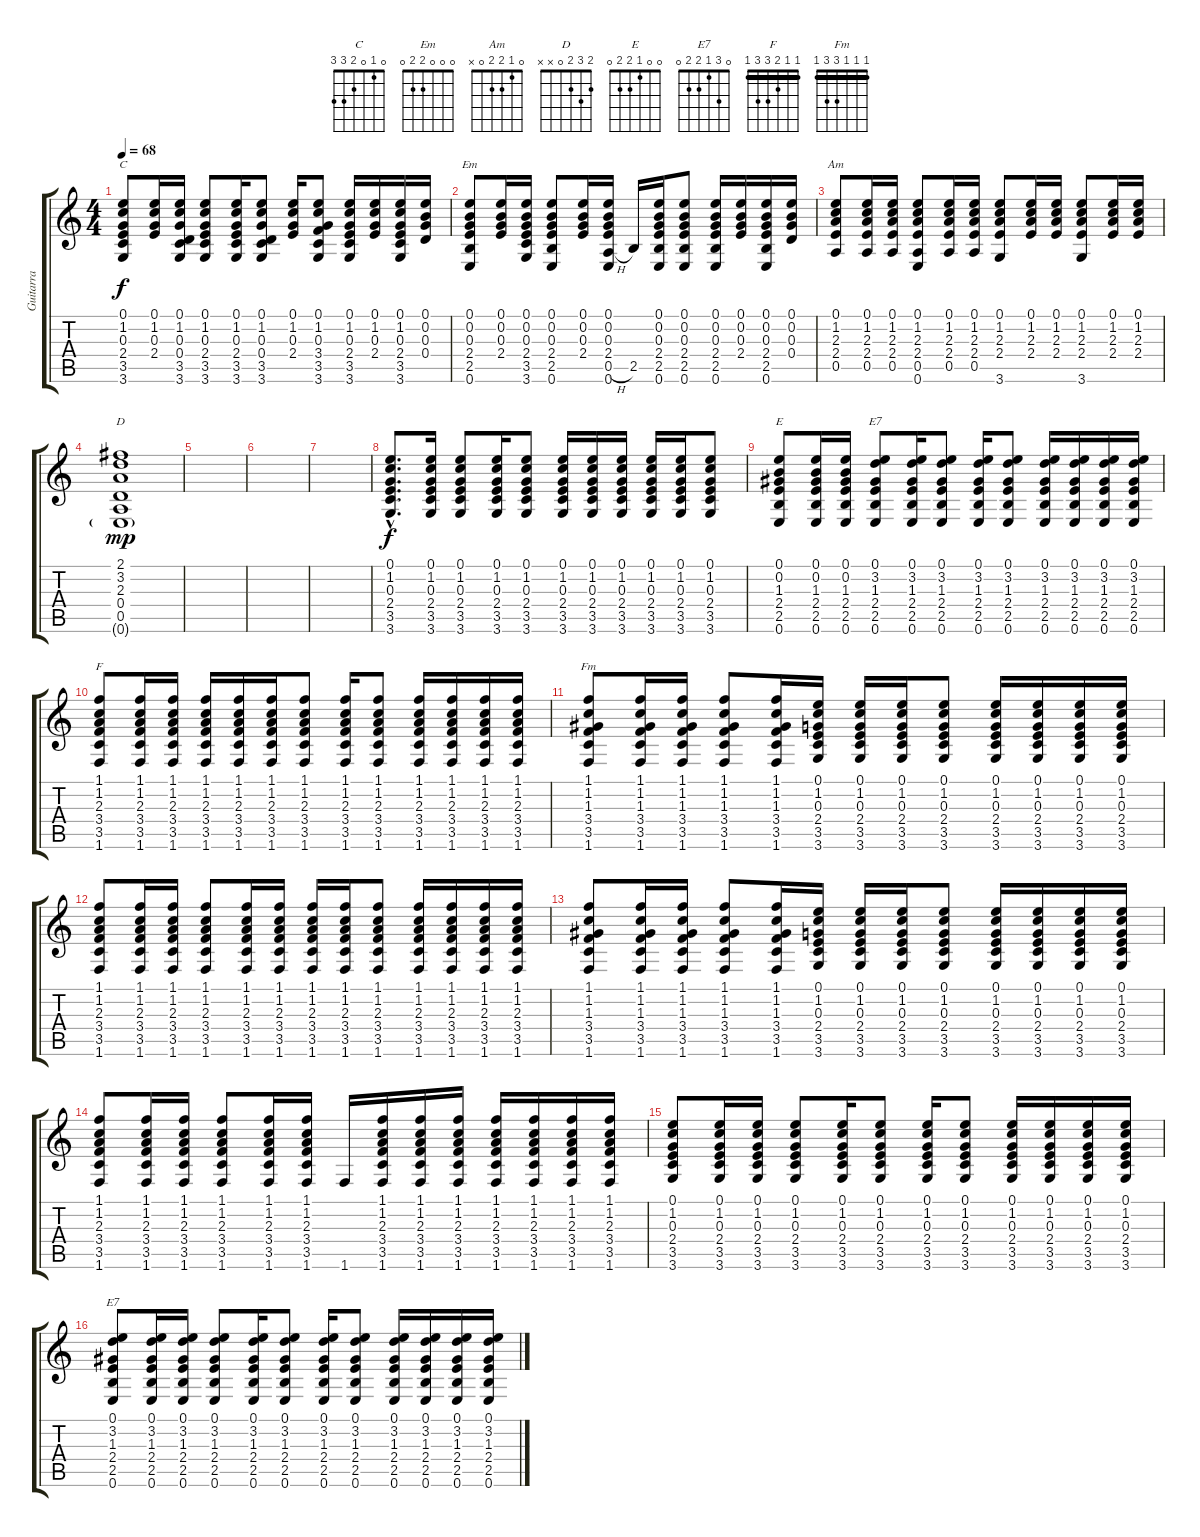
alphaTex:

\track ("Guitarra" "Guitarra") {instrument acousticguitarnylon}
\staff {score tabs}
\tuning (E4 B3 G3 D3 A2 E2) {hide}
\chord ("C" 0 1 0 2 3 3)
\chord ("Em" 0 0 0 2 2 0)
\chord ("Am" 0 1 2 2 0 x)
\chord ("D" 2 3 2 0 x x)
\chord ("E" 0 0 1 2 2 0)
\chord ("E7" 0 3 1 0 2 0)
\chord ("F" 1 1 2 3 3 1) {barre 1}
\chord ("Fm" 1 1 1 3 3 1) {barre 1}
\chord ("E7" 0 3 1 2 2 0)
\ts (4 4)
\tempo 68
\clef g2
\ks c
(0.1 1.2 0.3 2.4 3.5 3.6).8{ch "C" dy f} (0.1 1.2 0.3 2.4).16 (0.1 1.2 0.3 0.4 3.5 3.6).16 (0.1 1.2 0.3 2.4 3.5 3.6).8 (0.1 1.2 0.3 2.4 3.5 3.6).16 (0.1 1.2 0.3 0.4 3.5 3.6).8 (0.1 1.2 0.3 2.4).16 (0.1 1.2 0.3 3.4 3.5 3.6).8 (0.1 1.2 0.3 2.4 3.5 3.6).16 (0.1 1.2 0.3 2.4).16 (0.1 1.2 0.3 2.4 3.5 3.6).16 (0.1 0.2 0.3 0.4).16 |
(0.1 0.2 0.3 2.4 2.5 0.6).8{ch "Em"} (0.1 0.2 0.3 2.4).16 (0.1 0.2 0.3 2.4 3.5 3.6).16 (0.1 0.2 0.3 2.4 2.5 0.6).8 (0.1 0.2 0.3 2.4).16 (0.1 0.2 0.3 2.4 0.5{h} 0.6).16 2.5.16 (0.1 0.2 0.3 2.4 2.5 0.6).16 (0.1 0.2 0.3 2.4 2.5 0.6).8 (0.1 0.2 0.3 2.4 2.5 0.6).16 (0.1 0.2 0.3 2.4).16 (0.1 0.2 0.3 2.4 2.5 0.6).16 (0.1 0.2 0.3 0.4).16 |
(0.1 1.2 2.3 2.4 0.5).8{ch "Am"} (0.1 1.2 2.3 2.4 0.5).16 (0.1 1.2 2.3 2.4 0.5).16 (0.1 1.2 2.3 2.4 0.5 0.6).8 (0.1 1.2 2.3 2.4 0.5).16 (0.1 1.2 2.3 2.4 0.5).16 (0.1 1.2 2.3 2.4 3.6).8 (0.1 1.2 2.3 2.4).16 (0.1 1.2 2.3 2.4).16 (0.1 1.2 2.3 2.4 3.6).8 (0.1 1.2 2.3 2.4).16 (0.1 1.2 2.3 2.4).16 |
(2.1 3.2 2.3 0.4 0.5 0.6{g}).1{ch "D" dy mp} |
|
|
|
(0.1{hac} 1.2{hac} 0.3{hac} 2.4{hac} 3.5{hac} 3.6{hac}).8{d dy f} (0.1 1.2 0.3 2.4 3.5 3.6).16 (0.1 1.2 0.3 2.4 3.5 3.6).8 (0.1 1.2 0.3 2.4 3.5 3.6).16 (0.1 1.2 0.3 2.4 3.5 3.6).8 (0.1 1.2 0.3 2.4 3.5 3.6).16 (0.1 1.2 0.3 2.4 3.5 3.6).16 (0.1 1.2 0.3 2.4 3.5 3.6).16 (0.1 1.2 0.3 2.4 3.5 3.6).16 (0.1 1.2 0.3 2.4 3.5 3.6).16 (0.1 1.2 0.3 2.4 3.5 3.6).8 |
(0.1 0.2 1.3 2.4 2.5 0.6).8{ch "E"} (0.1 0.2 1.3 2.4 2.5 0.6).16 (0.1 0.2 1.3 2.4 2.5 0.6).16 (0.1 3.2 1.3 2.4 2.5 0.6).8{ch "E7"} (0.1 3.2 1.3 2.4 2.5 0.6).16 (0.1 3.2 1.3 2.4 2.5 0.6).8 (0.1 3.2 1.3 2.4 2.5 0.6).16 (0.1 3.2 1.3 2.4 2.5 0.6).8 (0.1 3.2 1.3 2.4 2.5 0.6).16 (0.1 3.2 1.3 2.4 2.5 0.6).16 (0.1 3.2 1.3 2.4 2.5 0.6).16 (0.1 3.2 1.3 2.4 2.5 0.6).16 |
(1.1 1.2 2.3 3.4 3.5 1.6).8{ch "F"} (1.1 1.2 2.3 3.4 3.5 1.6).16 (1.1 1.2 2.3 3.4 3.5 1.6).16 (1.1 1.2 2.3 3.4 3.5 1.6).16 (1.1 1.2 2.3 3.4 3.5 1.6).16 (1.1 1.2 2.3 3.4 3.5 1.6).16 (1.1 1.2 2.3 3.4 3.5 1.6).8 (1.1 1.2 2.3 3.4 3.5 1.6).16 (1.1 1.2 2.3 3.4 3.5 1.6).8 (1.1 1.2 2.3 3.4 3.5 1.6).16 (1.1 1.2 2.3 3.4 3.5 1.6).16 (1.1 1.2 2.3 3.4 3.5 1.6).16 (1.1 1.2 2.3 3.4 3.5 1.6).16 |
(1.1 1.2 1.3 3.4 3.5 1.6).8{ch "Fm"} (1.1 1.2 1.3 3.4 3.5 1.6).16 (1.1 1.2 1.3 3.4 3.5 1.6).16 (1.1 1.2 1.3 3.4 3.5 1.6).8 (1.1 1.2 1.3 3.4 3.5 1.6).16 (0.1 1.2 0.3 2.4 3.5 3.6).16 (0.1 1.2 0.3 2.4 3.5 3.6).16 (0.1 1.2 0.3 2.4 3.5 3.6).16 (0.1 1.2 0.3 2.4 3.5 3.6).8 (0.1 1.2 0.3 2.4 3.5 3.6).16 (0.1 1.2 0.3 2.4 3.5 3.6).16 (0.1 1.2 0.3 2.4 3.5 3.6).16 (0.1 1.2 0.3 2.4 3.5 3.6).16 |
(1.1 1.2 2.3 3.4 3.5 1.6).8 (1.1 1.2 2.3 3.4 3.5 1.6).16 (1.1 1.2 2.3 3.4 3.5 1.6).16 (1.1 1.2 2.3 3.4 3.5 1.6).8 (1.1 1.2 2.3 3.4 3.5 1.6).16 (1.1 1.2 2.3 3.4 3.5 1.6).16 (1.1 1.2 2.3 3.4 3.5 1.6).16 (1.1 1.2 2.3 3.4 3.5 1.6).16 (1.1 1.2 2.3 3.4 3.5 1.6).8 (1.1 1.2 2.3 3.4 3.5 1.6).16 (1.1 1.2 2.3 3.4 3.5 1.6).16 (1.1 1.2 2.3 3.4 3.5 1.6).16 (1.1 1.2 2.3 3.4 3.5 1.6).16 |
(1.1 1.2 1.3 3.4 3.5 1.6).8 (1.1 1.2 1.3 3.4 3.5 1.6).16 (1.1 1.2 1.3 3.4 3.5 1.6).16 (1.1 1.2 1.3 3.4 3.5 1.6).8 (1.1 1.2 1.3 3.4 3.5 1.6).16 (0.1 1.2 0.3 2.4 3.5 3.6).16 (0.1 1.2 0.3 2.4 3.5 3.6).16 (0.1 1.2 0.3 2.4 3.5 3.6).16 (0.1 1.2 0.3 2.4 3.5 3.6).8 (0.1 1.2 0.3 2.4 3.5 3.6).16 (0.1 1.2 0.3 2.4 3.5 3.6).16 (0.1 1.2 0.3 2.4 3.5 3.6).16 (0.1 1.2 0.3 2.4 3.5 3.6).16 |
(1.1 1.2 2.3 3.4 3.5 1.6).8 (1.1 1.2 2.3 3.4 3.5 1.6).16 (1.1 1.2 2.3 3.4 3.5 1.6).16 (1.1 1.2 2.3 3.4 3.5 1.6).8 (1.1 1.2 2.3 3.4 3.5 1.6).16 (1.1 1.2 2.3 3.4 3.5 1.6).16 1.6.16 (1.1 1.2 2.3 3.4 3.5 1.6).16 (1.1 1.2 2.3 3.4 3.5 1.6).16 (1.1 1.2 2.3 3.4 3.5 1.6).16 (1.1 1.2 2.3 3.4 3.5 1.6).16 (1.1 1.2 2.3 3.4 3.5 1.6).16 (1.1 1.2 2.3 3.4 3.5 1.6).16 (1.1 1.2 2.3 3.4 3.5 1.6).16 |
(0.1 1.2 0.3 2.4 3.5 3.6).8 (0.1 1.2 0.3 2.4 3.5 3.6).16 (0.1 1.2 0.3 2.4 3.5 3.6).16 (0.1 1.2 0.3 2.4 3.5 3.6).8 (0.1 1.2 0.3 2.4 3.5 3.6).16 (0.1 1.2 0.3 2.4 3.5 3.6).8 (0.1 1.2 0.3 2.4 3.5 3.6).16 (0.1 1.2 0.3 2.4 3.5 3.6).8 (0.1 1.2 0.3 2.4 3.5 3.6).16 (0.1 1.2 0.3 2.4 3.5 3.6).16 (0.1 1.2 0.3 2.4 3.5 3.6).16 (0.1 1.2 0.3 2.4 3.5 3.6).16 |
(0.1 3.2 1.3 2.4 2.5 0.6).8{ch "E7"} (0.1 3.2 1.3 2.4 2.5 0.6).16 (0.1 3.2 1.3 2.4 2.5 0.6).16 (0.1 3.2 1.3 2.4 2.5 0.6).8 (0.1 3.2 1.3 2.4 2.5 0.6).16 (0.1 3.2 1.3 2.4 2.5 0.6).8 (0.1 3.2 1.3 2.4 2.5 0.6).16 (0.1 3.2 1.3 2.4 2.5 0.6).8 (0.1 3.2 1.3 2.4 2.5 0.6).16 (0.1 3.2 1.3 2.4 2.5 0.6).16 (0.1 3.2 1.3 2.4 2.5 0.6).16 (0.1 3.2 1.3 2.4 2.5 0.6).16
